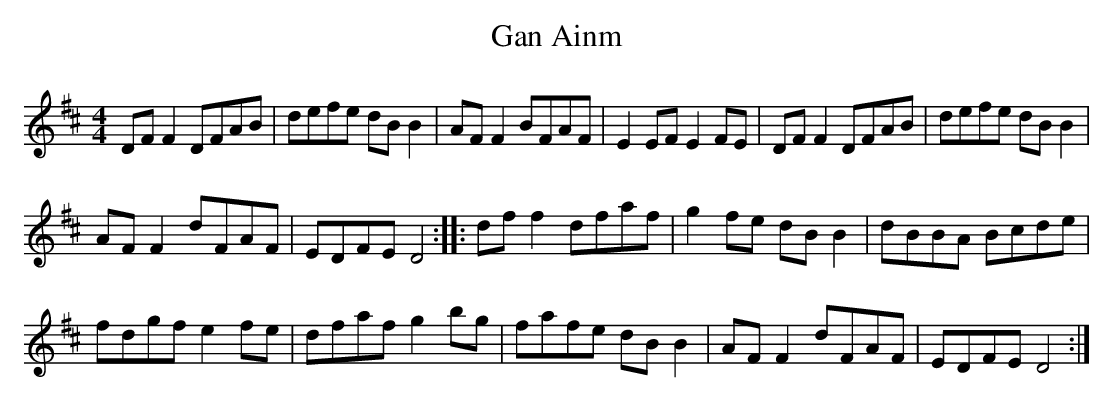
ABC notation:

X:1
T:Gan Ainm
M:4/4
L:1/8
K:D
DFF2 DFAB | defe dBB2 | AFF2 BFAF | E2EF E2FE | DFF2 DFAB | defe dBB2 |
AFF2 dFAF | EDFE D4 :: dff2 dfaf | g2fe dBB2 | dBBA Bcde |
fdgf e2fe | dfaf g2bg | fafe dBB2 | AFF2 dFAF | EDFE D4 :|
